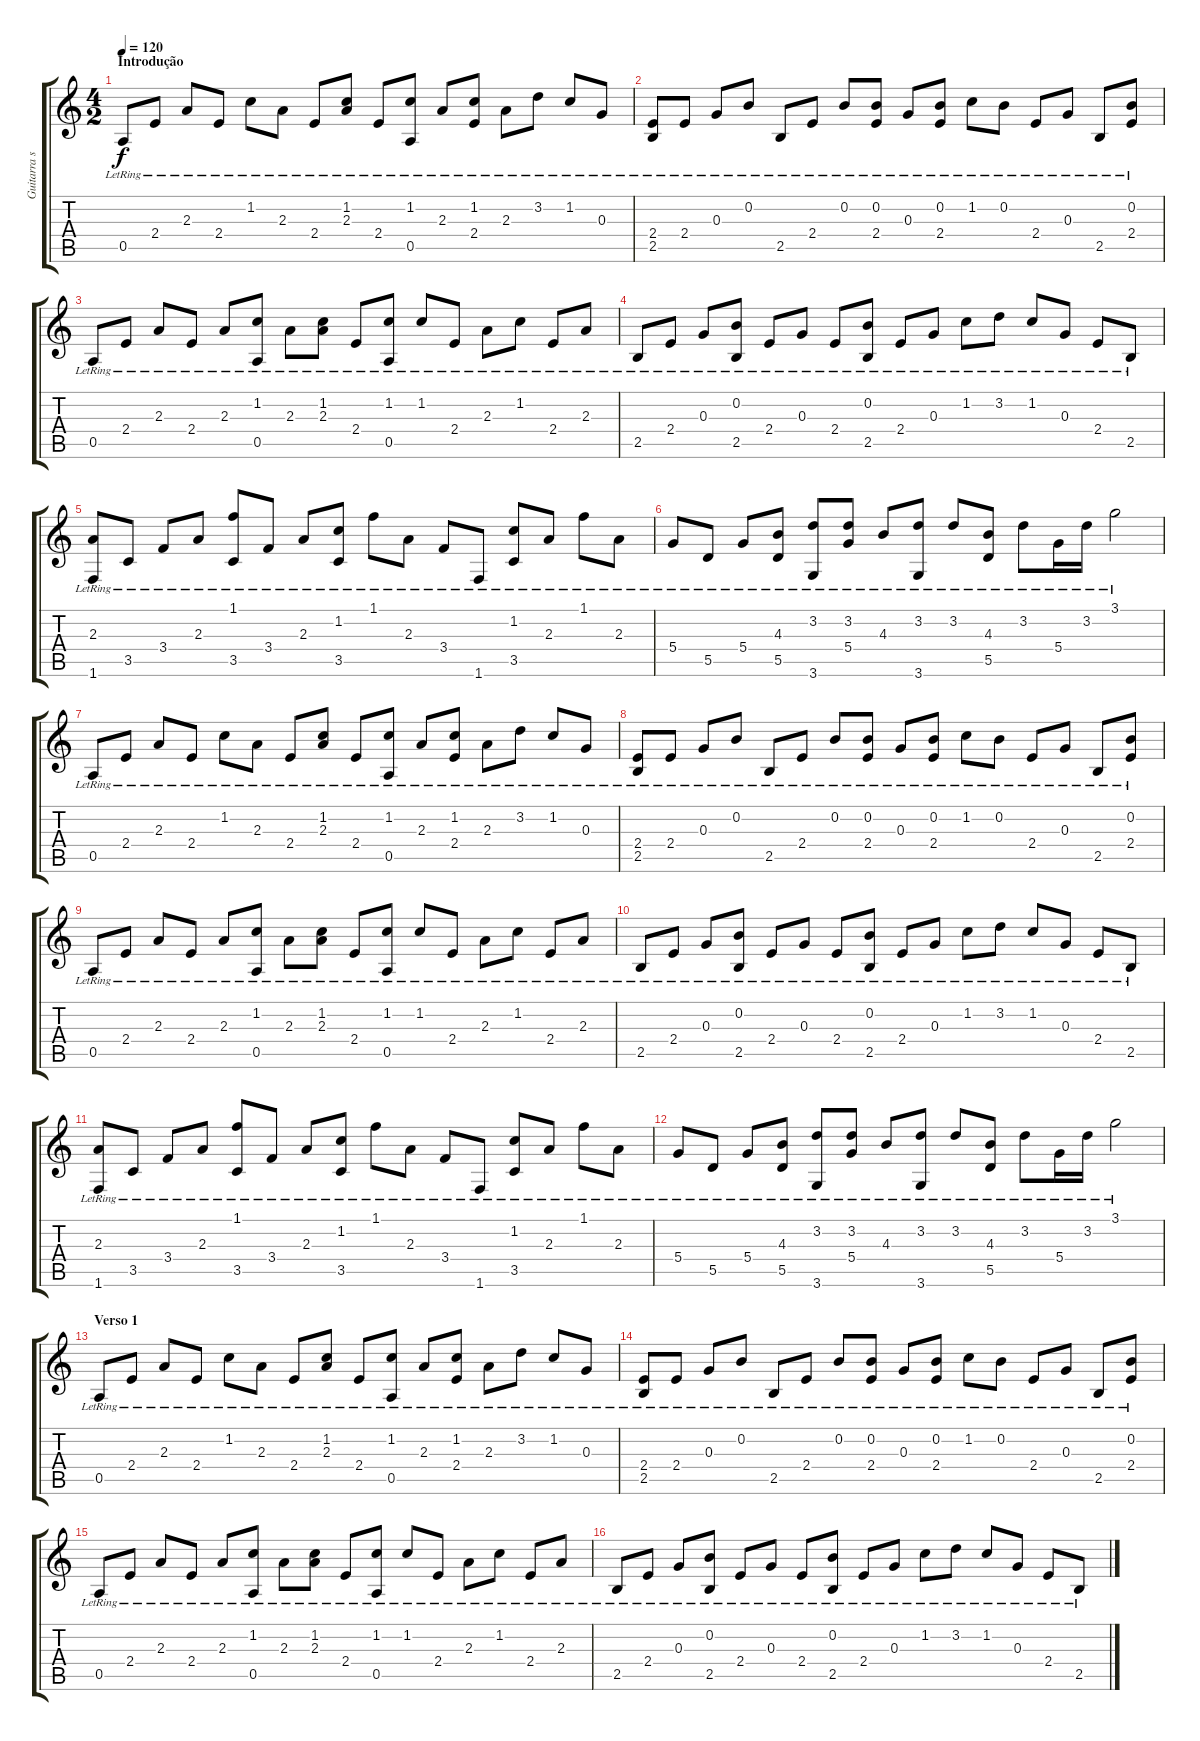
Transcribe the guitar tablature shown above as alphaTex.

\track ("Guitarra solo" "Guitarra s") {instrument electricguitarclean}
\staff {score tabs}
\tuning (E4 B3 G3 D3 A2 E2) {hide}
\ts (4 2)
\section ("" "Introdução")
\tempo 120
\clef g2
\ks c
0.5{lr}.8{dy f instrument electricguitarclean} 2.4{lr}.8 2.3{lr}.8 2.4{lr}.8 1.2{lr}.8 2.3{lr}.8 2.4{lr}.8 (1.2{lr} 2.3{lr}).8 2.4{lr}.8 (1.2{lr} 0.5{lr}).8 2.3{lr}.8 (1.2{lr} 2.4{lr}).8 2.3{lr}.8 3.2{lr}.8 1.2{lr}.8 0.3{lr}.8 |
(2.4{lr} 2.5{lr}).8 2.4{lr}.8 0.3{lr}.8 0.2{lr}.8 2.5{lr}.8 2.4{lr}.8 0.2{lr}.8 (0.2{lr} 2.4{lr}).8 0.3{lr}.8 (0.2{lr} 2.4{lr}).8 1.2{lr}.8 0.2{lr}.8 2.4{lr}.8 0.3{lr}.8 2.5{lr}.8 (0.2{lr} 2.4{lr}).8 |
0.5{lr}.8 2.4{lr}.8 2.3{lr}.8 2.4{lr}.8 2.3{lr}.8 (1.2{lr} 0.5{lr}).8 2.3{lr}.8 (1.2{lr} 2.3{lr}).8 2.4{lr}.8 (1.2{lr} 0.5{lr}).8 1.2{lr}.8 2.4{lr}.8 2.3{lr}.8 1.2{lr}.8 2.4{lr}.8 2.3{lr}.8 |
2.5{lr}.8 2.4{lr}.8 0.3{lr}.8 (0.2{lr} 2.5{lr}).8 2.4{lr}.8 0.3{lr}.8 2.4{lr}.8 (0.2{lr} 2.5{lr}).8 2.4{lr}.8 0.3{lr}.8 1.2{lr}.8 3.2{lr}.8 1.2{lr}.8 0.3{lr}.8 2.4{lr}.8 2.5{lr}.8 |
(2.3{lr} 1.6{lr}).8 3.5{lr}.8 3.4{lr}.8 2.3{lr}.8 (1.1{lr} 3.5{lr}).8 3.4{lr}.8 2.3{lr}.8 (1.2{lr} 3.5{lr}).8 1.1{lr}.8 2.3{lr}.8 3.4{lr}.8 1.6{lr}.8 (1.2{lr} 3.5{lr}).8 2.3{lr}.8 1.1{lr}.8 2.3{lr}.8 |
5.4{lr}.8 5.5{lr}.8 5.4{lr}.8 (4.3{lr} 5.5{lr}).8 (3.2{lr} 3.6{lr}).8 (3.2{lr} 5.4{lr}).8 4.3{lr}.8 (3.2{lr} 3.6{lr}).8 3.2{lr}.8 (4.3{lr} 5.5{lr}).8 3.2{lr}.8 5.4{lr}.16 3.2{lr}.16 3.1{lr}.2 |
0.5{lr}.8 2.4{lr}.8 2.3{lr}.8 2.4{lr}.8 1.2{lr}.8 2.3{lr}.8 2.4{lr}.8 (1.2{lr} 2.3{lr}).8 2.4{lr}.8 (1.2{lr} 0.5{lr}).8 2.3{lr}.8 (1.2{lr} 2.4{lr}).8 2.3{lr}.8 3.2{lr}.8 1.2{lr}.8 0.3{lr}.8 |
(2.4{lr} 2.5{lr}).8 2.4{lr}.8 0.3{lr}.8 0.2{lr}.8 2.5{lr}.8 2.4{lr}.8 0.2{lr}.8 (0.2{lr} 2.4{lr}).8 0.3{lr}.8 (0.2{lr} 2.4{lr}).8 1.2{lr}.8 0.2{lr}.8 2.4{lr}.8 0.3{lr}.8 2.5{lr}.8 (0.2{lr} 2.4{lr}).8 |
0.5{lr}.8 2.4{lr}.8 2.3{lr}.8 2.4{lr}.8 2.3{lr}.8 (1.2{lr} 0.5{lr}).8 2.3{lr}.8 (1.2{lr} 2.3{lr}).8 2.4{lr}.8 (1.2{lr} 0.5{lr}).8 1.2{lr}.8 2.4{lr}.8 2.3{lr}.8 1.2{lr}.8 2.4{lr}.8 2.3{lr}.8 |
2.5{lr}.8 2.4{lr}.8 0.3{lr}.8 (0.2{lr} 2.5{lr}).8 2.4{lr}.8 0.3{lr}.8 2.4{lr}.8 (0.2{lr} 2.5{lr}).8 2.4{lr}.8 0.3{lr}.8 1.2{lr}.8 3.2{lr}.8 1.2{lr}.8 0.3{lr}.8 2.4{lr}.8 2.5{lr}.8 |
(2.3{lr} 1.6{lr}).8 3.5{lr}.8 3.4{lr}.8 2.3{lr}.8 (1.1{lr} 3.5{lr}).8 3.4{lr}.8 2.3{lr}.8 (1.2{lr} 3.5{lr}).8 1.1{lr}.8 2.3{lr}.8 3.4{lr}.8 1.6{lr}.8 (1.2{lr} 3.5{lr}).8 2.3{lr}.8 1.1{lr}.8 2.3{lr}.8 |
5.4{lr}.8 5.5{lr}.8 5.4{lr}.8 (4.3{lr} 5.5{lr}).8 (3.2{lr} 3.6{lr}).8 (3.2{lr} 5.4{lr}).8 4.3{lr}.8 (3.2{lr} 3.6{lr}).8 3.2{lr}.8 (4.3{lr} 5.5{lr}).8 3.2{lr}.8 5.4{lr}.16 3.2{lr}.16 3.1{lr}.2 |
\section ("" "Verso 1")
0.5{lr}.8{volume 9} 2.4{lr}.8 2.3{lr}.8 2.4{lr}.8 1.2{lr}.8 2.3{lr}.8 2.4{lr}.8 (1.2{lr} 2.3{lr}).8 2.4{lr}.8 (1.2{lr} 0.5{lr}).8 2.3{lr}.8 (1.2{lr} 2.4{lr}).8 2.3{lr}.8 3.2{lr}.8 1.2{lr}.8 0.3{lr}.8 |
(2.4{lr} 2.5{lr}).8 2.4{lr}.8 0.3{lr}.8 0.2{lr}.8 2.5{lr}.8 2.4{lr}.8 0.2{lr}.8 (0.2{lr} 2.4{lr}).8 0.3{lr}.8 (0.2{lr} 2.4{lr}).8 1.2{lr}.8 0.2{lr}.8 2.4{lr}.8 0.3{lr}.8 2.5{lr}.8 (0.2{lr} 2.4{lr}).8 |
0.5{lr}.8 2.4{lr}.8 2.3{lr}.8 2.4{lr}.8 2.3{lr}.8 (1.2{lr} 0.5{lr}).8 2.3{lr}.8 (1.2{lr} 2.3{lr}).8 2.4{lr}.8 (1.2{lr} 0.5{lr}).8 1.2{lr}.8 2.4{lr}.8 2.3{lr}.8 1.2{lr}.8 2.4{lr}.8 2.3{lr}.8 |
2.5{lr}.8 2.4{lr}.8 0.3{lr}.8 (0.2{lr} 2.5{lr}).8 2.4{lr}.8 0.3{lr}.8 2.4{lr}.8 (0.2{lr} 2.5{lr}).8 2.4{lr}.8 0.3{lr}.8 1.2{lr}.8 3.2{lr}.8 1.2{lr}.8 0.3{lr}.8 2.4{lr}.8 2.5{lr}.8
